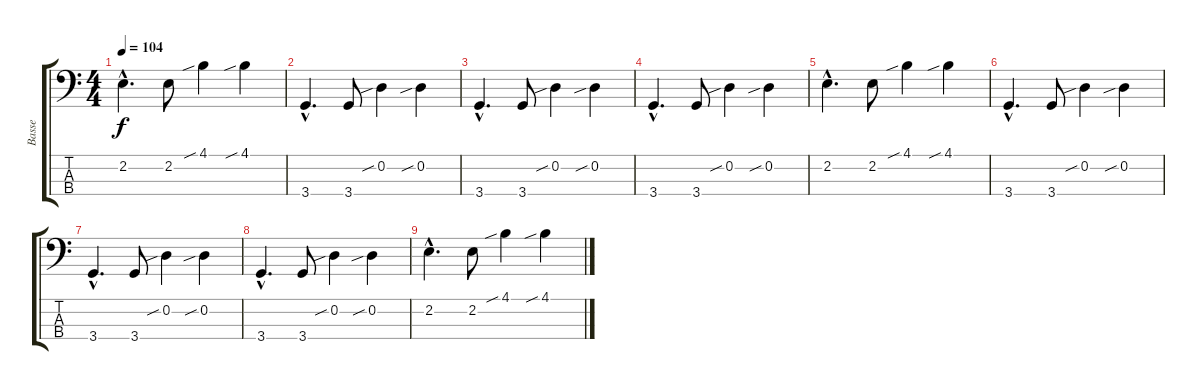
\track ("Basse" "Basse") {instrument electricbassfinger}
\staff {score tabs}
\tuning (G2 D2 A1 E1) {hide}
\ts (4 4)
\tempo 104
\clef f4
\ks c
2.2{hac}.4{d dy f} 2.2.8 4.1{sib}.4 4.1{sib}.4 |
3.4{hac}.4{d volume 5} 3.4.8 0.2{sib}.4 0.2{sib}.4 |
3.4{hac}.4{d} 3.4.8 0.2{sib}.4 0.2{sib}.4 |
3.4{hac}.4{d} 3.4.8 0.2{sib}.4 0.2{sib}.4 |
2.2{hac}.4{d} 2.2.8 4.1{sib}.4 4.1{sib}.4 |
3.4{hac}.4{d volume 0} 3.4.8 0.2{sib}.4 0.2{sib}.4 |
3.4{hac}.4{d} 3.4.8 0.2{sib}.4 0.2{sib}.4 |
3.4{hac}.4{d} 3.4.8 0.2{sib}.4 0.2{sib}.4 |
2.2{hac}.4{d} 2.2.8 4.1{sib}.4 4.1{sib}.4
